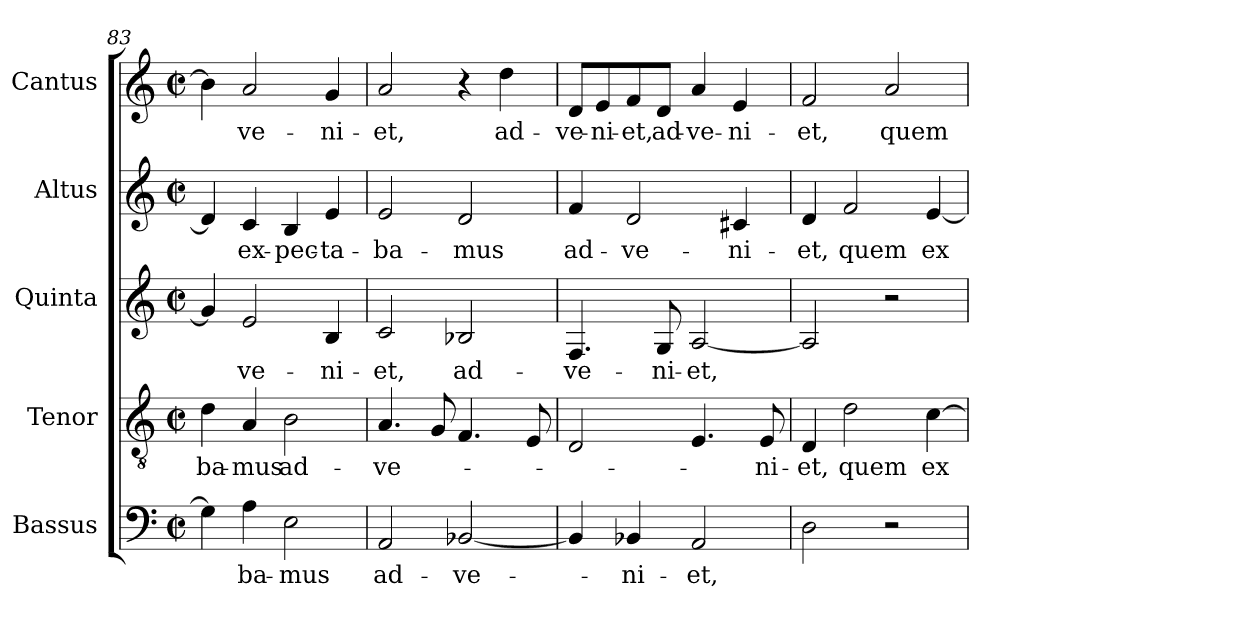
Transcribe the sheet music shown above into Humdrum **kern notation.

**kern	**text	**kern	**text	**kern	**text	**kern	**text	**kern	**text
*part5	*part5	*part4	*part4	*part3	*part3	*part2	*part2	*part1	*part1
*staff5	*staff5	*staff4	*staff4	*staff3	*staff3	*staff2	*staff2	*staff1	*staff1
*I"Bassus	*	*I"Tenor	*	*I"Quinta	*	*I"Altus	*	*I"Cantus	*
*I'B.	*	*I'T.	*	*I'A.	*	*I'A.	*	*I'S.	*
*clefF4	*	*clefGv2	*	*clefG2	*	*clefG2	*	*clefG2	*
*	*	*ITrd7c12	*	*	*	*	*	*	*
*k[]	*	*k[]	*	*k[]	*	*k[]	*	*k[]	*
*C:	*	*C:	*	*C:	*	*C:	*	*C:	*
*M2/2	*	*M2/2	*	*M2/2	*	*M2/2	*	*M2/2	*
*met(c|)	*	*met(c|)	*	*met(c|)	*	*met(c|)	*	*met(c|)	*
=83	=83	=83	=83	=83	=83	=83	=83	=83	=83
!	!	!	!LO:LY:b:color=#000000	!	!	!	!	!	!
4Gi\]	.	4Di\	-ba-	4gi/]	.	4di/]	.	4bi\]	.
!	!LO:LY:b:color=#000000	!	!	!	!	!	!	!	!
!	!	!	!LO:LY:b:color=#000000	!	!	!	!	!	!
!	!	!	!	!	!LO:LY:b:color=#000000	!	!	!	!
!	!	!	!	!	!	!	!LO:LY:b:color=#000000	!	!
!	!	!	!	!	!	!	!	!	!LO:LY:b:color=#000000
4Ai\	-ba-	4AAi/	-mus	2ei/	-ve-	4ci/	ex-	2ai/	-ve-
!	!LO:LY:b:color=#000000	!	!	!	!	!	!	!	!
!	!	!	!LO:LY:b:color=#000000	!	!	!	!	!	!
!	!	!	!	!	!	!	!LO:LY:b:color=#000000	!	!
2Ei\	-mus	2BBi\	ad-	.	.	4Bi/	-pec-	.	.
!	!	!	!	!	!LO:LY:b:color=#000000	!	!	!	!
!	!	!	!	!	!	!	!LO:LY:b:color=#000000	!	!
!	!	!	!	!	!	!	!	!	!LO:LY:b:color=#000000
.	.	.	.	4Bi/	-ni-	4ei/	-ta-	4gi/	-ni-
=84	=84	=84	=84	=84	=84	=84	=84	=84	=84
!	!LO:LY:b:color=#000000	!	!	!	!	!	!	!	!
!	!	!	!LO:LY:b:color=#000000	!	!	!	!	!	!
!	!	!	!	!	!LO:LY:b:color=#000000	!	!	!	!
!	!	!	!	!	!	!	!LO:LY:b:color=#000000	!	!
!	!	!	!	!	!	!	!	!	!LO:LY:b:color=#000000
2AAi/	ad-	4.AAi/	-ve-	2ci/	-et,	2ei/	-ba-	2ai/	-et,
.	.	8GGi/	.	.	.	.	.	.	.
!	!LO:LY:b:color=#000000	!	!	!	!	!	!	!	!
!	!	!	!	!	!LO:LY:b:color=#000000	!	!	!	!
!	!	!	!	!	!	!	!LO:LY:b:color=#000000	!	!
[<2BB-Xi/	-ve-	4.FFi/	.	2B-Xi/	ad-	2di/	-mus	4r	.
!	!	!	!	!	!	!	!	!	!LO:LY:b:color=#000000
.	.	.	.	.	.	.	.	4ddi\	ad-
.	.	8EEi/	.	.	.	.	.	.	.
=85	=85	=85	=85	=85	=85	=85	=85	=85	=85
!	!	!	!	!	!LO:LY:b:color=#000000	!	!	!	!
!	!	!	!	!	!	!	!LO:LY:b:color=#000000	!	!
!	!	!	!	!	!	!	!	!	!LO:LY:b:color=#000000
4BB-i/]	.	2DDi/	.	4.Fi/	-ve-	4fi/	ad-	8di/L	-ve-
!	!	!	!	!	!	!	!	!	!LO:LY:b:color=#000000
.	.	.	.	.	.	.	.	8ei/	-ni-
!	!LO:LY:b:color=#000000	!	!	!	!	!	!	!	!
!	!	!	!	!	!	!	!LO:LY:b:color=#000000	!	!
!	!	!	!	!	!	!	!	!	!LO:LY:b:color=#000000
4BB-Xi/	-ni-	.	.	.	.	2di/	-ve-	8fi/	-et,
!	!	!	!	!	!LO:LY:b:color=#000000	!	!	!	!
!	!	!	!	!	!	!	!	!	!LO:LY:b:color=#000000
.	.	.	.	8Gi/	-ni-	.	.	8di/J	ad-
!	!LO:LY:b:color=#000000	!	!	!	!	!	!	!	!
!	!	!	!	!	!LO:LY:b:color=#000000	!	!	!	!
!	!	!	!	!	!	!	!	!	!LO:LY:b:color=#000000
2AAi/	-et,	4.EEi/	.	[<2Ai/	-et,	.	.	4ai/	-ve-
!	!	!	!	!	!	!	!LO:LY:b:color=#000000	!	!
!	!	!	!	!	!	!	!	!	!LO:LY:b:color=#000000
.	.	.	.	.	.	4c#Xi/	-ni-	4ei/	-ni-
!	!	!	!LO:LY:b:color=#000000	!	!	!	!	!	!
.	.	8EEi/	-ni-	.	.	.	.	.	.
=86	=86	=86	=86	=86	=86	=86	=86	=86	=86
!	!	!	!LO:LY:b:color=#000000	!	!	!	!	!	!
!	!	!	!	!	!	!	!LO:LY:b:color=#000000	!	!
!	!	!	!	!	!	!	!	!	!LO:LY:b:color=#000000
2Di\	.	4DDi/	-et,	2Ai/]	.	4di/	-et,	2fi/	-et,
!	!	!	!LO:LY:b:color=#000000	!	!	!	!	!	!
!	!	!	!	!	!	!	!LO:LY:b:color=#000000	!	!
.	.	2Di\	quem	.	.	2fi/	quem	.	.
!	!	!	!	!	!	!	!	!	!LO:LY:b:color=#000000
2r	.	.	.	2r	.	.	.	2ai/	quem
!	!	!	!LO:LY:b:color=#000000	!	!	!	!	!	!
!	!	!	!	!	!	!	!LO:LY:b:color=#000000	!	!
.	.	[>4Ci\	ex-	.	.	[<4ei/	ex-	.	.
=	=	=	=	=	=	=	=	=	=
*-	*-	*-	*-	*-	*-	*-	*-	*-	*-
